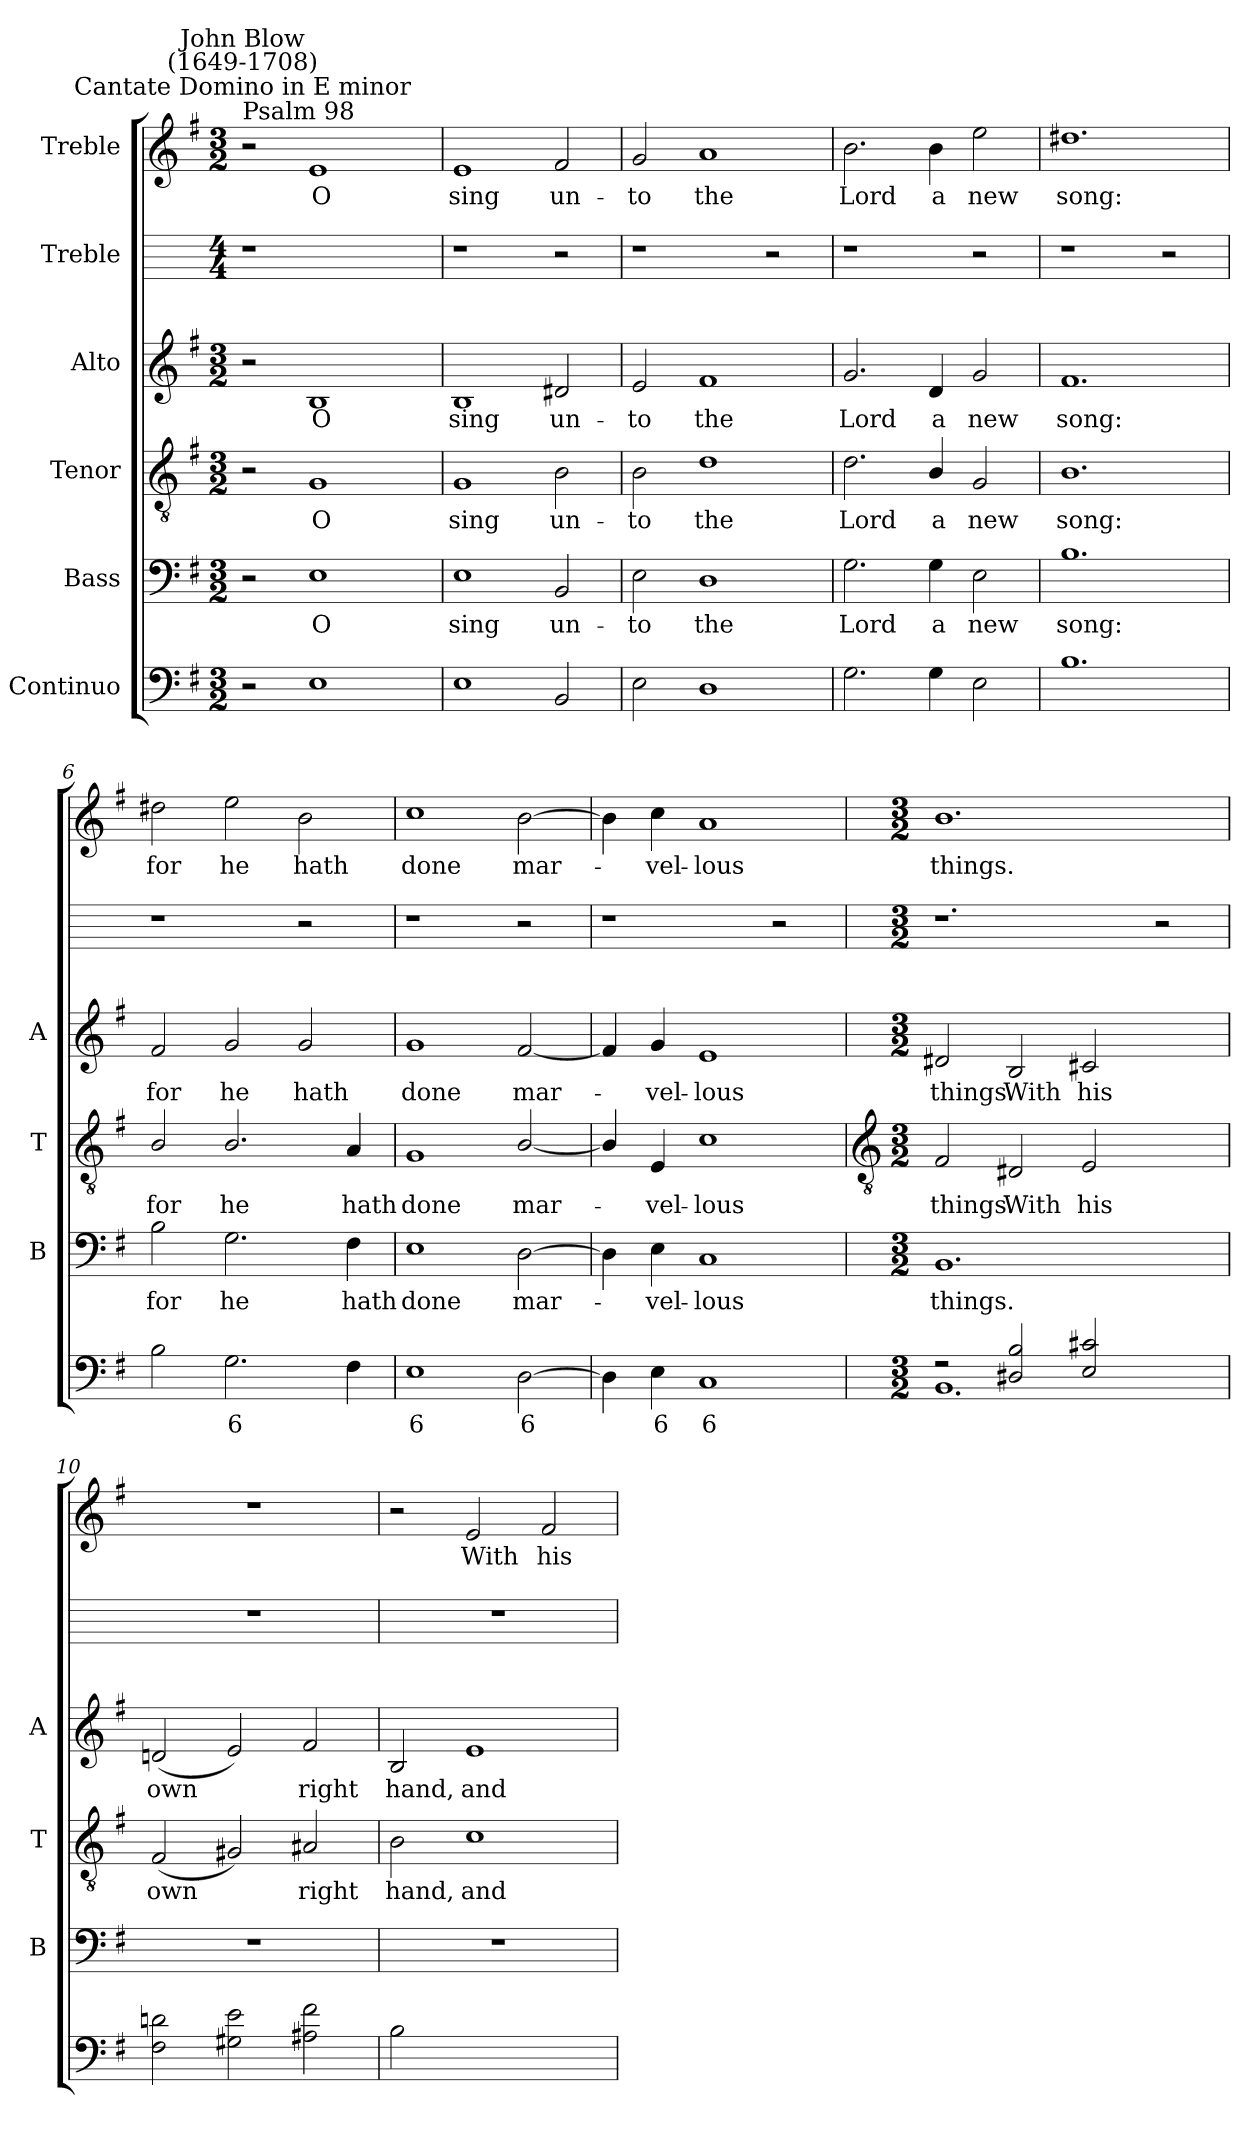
**kern	**text	**kern	**text	**kern	**text	**kern	**text	**kern	**kern	**text
*part6	*part6	*part5	*part5	*part4	*part4	*part3	*part3	*part2	*part1	*part1
*staff6	*staff6	*staff5	*staff5	*staff4	*staff4	*staff3	*staff3	*staff2	*staff1	*staff1
*I"Continuo	*	*I"Bass	*	*I"Tenor	*	*I"Alto	*	*I"Treble	*I"Treble	*
*	*	*I'B	*	*I'T	*	*I'A	*	*	*	*
*clefF4	*	*clefF4	*	*clefGv2	*	*clefG2	*	*	*clefG2	*
*k[f#]	*	*k[f#]	*	*k[f#]	*	*k[f#]	*	*	*k[f#]	*
*G:	*	*G:	*	*G:	*	*G:	*	*	*G:	*
*M3/2	*	*M3/2	*	*M3/2	*	*M3/2	*	*M4/4	*M3/2	*
=1	=1	=1	=1	=1	=1	=1	=1	=1	=1	=1
!	!	!	!	!	!	!	!	!	!LO:TX:a:t=Psalm 98	!
!	!	!	!	!	!	!	!	!	!LO:TX:a:cj:t=Cantate Domino in E minor	!
!	!	!	!	!	!	!	!	!	!LO:TX:a:cj:t=John Blow\n(1649-1708)	!
2r	.	2r	.	2r	.	2r	.	1r	2r	.
!	!	!	!LO:LY:b	!	!LO:LY:b	!	!LO:LY:b	!	!	!LO:LY:b
1E	.	1E	O	1G	O	1B	O	.	1e	O
.	.	.	.	.	.	.	.	2ryy	.	.
=2	=2	=2	=2	=2	=2	=2	=2	=2	=2	=2
!	!	!	!LO:LY:b	!	!LO:LY:b	!	!LO:LY:b	!	!	!LO:LY:b
1E	.	1E	sing	1G	sing	1B	sing	1r	1e	sing
!	!	!	!LO:LY:b	!	!LO:LY:b	!	!LO:LY:b	!	!	!LO:LY:b
2BB	.	2BB	un-	2B	un-	2d#X	un-	2r	2f#	un-
=3	=3	=3	=3	=3	=3	=3	=3	=3	=3	=3
!	!	!	!LO:LY:b	!	!LO:LY:b	!	!LO:LY:b	!	!	!LO:LY:b
2E	.	2E	-to	2B	-to	2e	-to	1r	2g	-to
!	!	!	!LO:LY:b	!	!LO:LY:b	!	!LO:LY:b	!	!	!LO:LY:b
1D	.	1D	the	1d	the	1f#	the	.	1a	the
.	.	.	.	.	.	.	.	2r	.	.
=4	=4	=4	=4	=4	=4	=4	=4	=4	=4	=4
!	!	!	!LO:LY:b	!	!LO:LY:b	!	!LO:LY:b	!	!	!LO:LY:b
2.G	.	2.G	Lord	2.d	Lord	2.g	Lord	1r	2.b	Lord
!	!	!	!LO:LY:b	!	!LO:LY:b	!	!LO:LY:b	!	!	!LO:LY:b
4G	.	4G	a	4B/	a	4d	a	.	4b	a
!	!	!	!LO:LY:b	!	!LO:LY:b	!	!LO:LY:b	!	!	!LO:LY:b
2E	.	2E	new	2G	new	2g	new	2r	2ee	new
=5	=5	=5	=5	=5	=5	=5	=5	=5	=5	=5
!	!	!	!LO:LY:b	!	!LO:LY:b	!	!LO:LY:b	!	!	!LO:LY:b
1.B	.	1.B	song:	1.B	song:	1.f#	song:	1r	1.dd#X	song:
.	.	.	.	.	.	.	.	2r	.	.
=6	=6	=6	=6	=6	=6	=6	=6	=6	=6	=6
!	!	!	!LO:LY:b	!	!LO:LY:b	!	!LO:LY:b	!	!	!LO:LY:b
2B	.	2B	for	2B/	for	2f#	for	1r	2dd#X	for
!	!LO:LY:b	!	!LO:LY:b	!	!LO:LY:b	!	!LO:LY:b	!	!	!LO:LY:b
2.G	6	2.G	he	2.B/	he	2g	he	.	2ee	he
!	!	!	!	!	!	!	!LO:LY:b	!	!	!LO:LY:b
.	.	.	.	.	.	2g	hath	2r	2b	hath
!	!	!	!LO:LY:b	!	!LO:LY:b	!	!	!	!	!
4F#	.	4F#	hath	4A	hath	.	.	.	.	.
=7	=7	=7	=7	=7	=7	=7	=7	=7	=7	=7
!	!LO:LY:b	!	!LO:LY:b	!	!LO:LY:b	!	!LO:LY:b	!	!	!LO:LY:b
1E	6	1E	done	1G	done	1g	done	1r	1cc	done
!	!LO:LY:b	!	!LO:LY:b	!	!LO:LY:b	!	!LO:LY:b	!	!	!LO:LY:b
[2D	6	[2D	mar-	[2B/	mar-	[2f#	mar-	2r	[2b	mar-
=8	=8	=8	=8	=8	=8	=8	=8	=8	=8	=8
4D]	.	4D]	.	4B/]	.	4f#]	.	1r	4b]	.
!	!LO:LY:b	!	!LO:LY:b	!	!LO:LY:b	!	!LO:LY:b	!	!	!LO:LY:b
4E	6	4E	vel-	4E	vel-	4g	vel-	.	4cc	vel-
!	!LO:LY:b	!	!LO:LY:b	!	!LO:LY:b	!	!LO:LY:b	!	!	!LO:LY:b
1C	6	1C	-lous	1c	-lous	1e	-lous	.	1a	-lous
.	.	.	.	.	.	.	.	2r	.	.
!!LO:LB:g=z
=9	=9	=9	=9	=9	=9	=9	=9	=9	=9	=9
*	*	*	*	*clefGv2	*	*	*	*	*	*
*M3/2	*	*M3/2	*	*M3/2	*	*M3/2	*	*M3/2	*M3/2	*
*^	*	*	*	*	*	*	*	*	*	*
!	!	!	!	!LO:LY:b	!	!LO:LY:b	!	!LO:LY:b	!	!	!LO:LY:b
2r	1.BB	.	1.BB	things.	2F#	things.	2d#X	things.	1.r	1.b	things.
!	!	!	!	!	!	!LO:LY:b	!	!LO:LY:b	!	!	!
2D#X/ 2B/	.	.	.	.	2D#X	With	2B	With	.	.	.
!	!	!	!	!	!	!LO:LY:b	!	!LO:LY:b	!	!	!
2E/ 2c#X/	.	.	.	.	2E	his	2c#X	his	.	.	.
2ryy	2ryy	.	2ryy	.	2ryy	.	2ryy	.	2r	2ryy	.
=10	=10	=10	=10	=10	=10	=10	=10	=10	=10	=10	=10
!LO:N:vis=1	!	!	!LO:N:vis=1	!	!	!LO:LY:b	!	!LO:LY:b	!	!LO:N:vis=1	!
1.ryy	2F# 2dn	.	1.r	.	(<2F#	own	(<2dn	own	1.r	1.r	.
.	2G#X 2e	.	.	.	2G#X)	.	2e)	.	.	.	.
!	!	!	!	!	!	!LO:LY:b	!	!LO:LY:b	!	!	!
.	2A#X 2f#	.	.	.	2A#X	right	2f#	right	.	.	.
=11	=11	=11	=11	=11	=11	=11	=11	=11	=11	=11	=11
!LO:N:vis=1	!	!	!LO:N:vis=1	!	!	!LO:LY:b	!	!LO:LY:b	!	!	!
1.ryy	2B	.	1.r	.	2B	hand,	2B	hand,	1.r	2r	.
!	!	!LO:LY:b	!	!	!	!LO:LY:b	!	!LO:LY:b	!	!	!LO:LY:b
.	[2cyy	3	.	.	1c	and	1e	and	.	2e	With
!	!	!LO:LY:b	!	!	!	!	!	!	!	!	!LO:LY:b
.	2cyy]	4	.	.	.	.	.	.	.	2f#	his
*v	*v	*	*	*	*	*	*	*	*	*	*
=	=	=	=	=	=	=	=	=	=	=
*-	*-	*-	*-	*-	*-	*-	*-	*-	*-	*-
